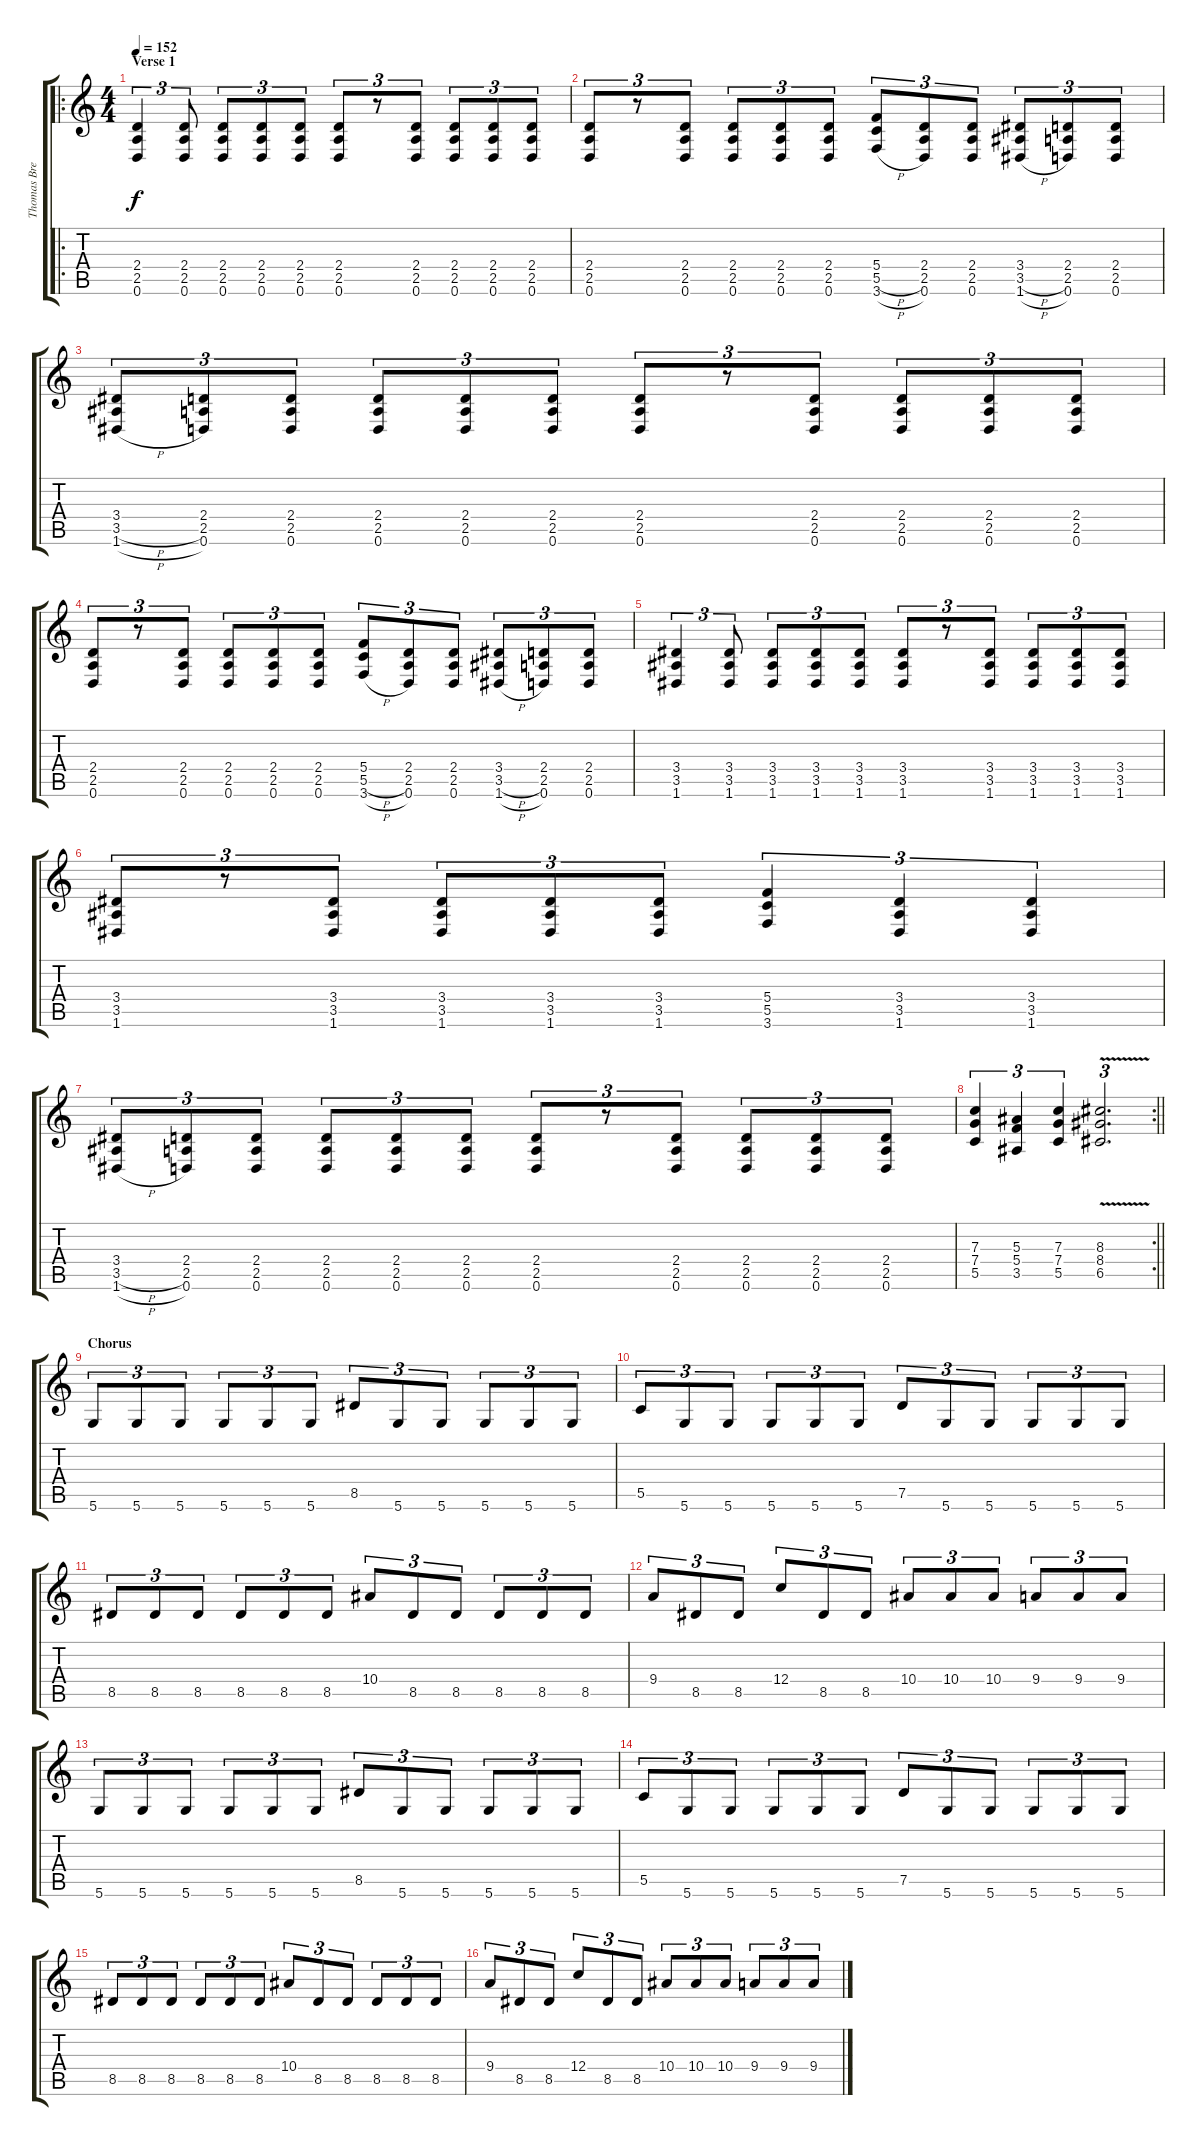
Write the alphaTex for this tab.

\track ("Thomas Bredahl" "Thomas Bre") {instrument distortionguitar}
\staff {score tabs}
\tuning (D4 A3 F3 C3 G2 D2) {hide}
\ro
\ts (4 4)
\section ("" "Verse 1")
\tempo 152
\clef g2
\ks c
(2.4 2.5 0.6).4{tu (3 2) dy f} (2.4 2.5 0.6).8{tu (3 2)} (2.4 2.5 0.6).8{tu (3 2)} (2.4 2.5 0.6).8{tu (3 2)} (2.4 2.5 0.6).8{tu (3 2)} (2.4 2.5 0.6).8{tu (3 2)} r.8{tu (3 2)} (2.4 2.5 0.6).8{tu (3 2)} (2.4 2.5 0.6).8{tu (3 2)} (2.4 2.5 0.6).8{tu (3 2)} (2.4 2.5 0.6).8{tu (3 2)} |
(2.4 2.5 0.6).8{tu (3 2)} r.8{tu (3 2)} (2.4 2.5 0.6).8{tu (3 2)} (2.4 2.5 0.6).8{tu (3 2)} (2.4 2.5 0.6).8{tu (3 2)} (2.4 2.5 0.6).8{tu (3 2)} (5.4 5.5{h} 3.6{h}).8{tu (3 2)} (2.4 2.5 0.6).8{tu (3 2)} (2.4 2.5 0.6).8{tu (3 2)} (3.4 3.5{h} 1.6{h}).8{tu (3 2)} (2.4 2.5 0.6).8{tu (3 2)} (2.4 2.5 0.6).8{tu (3 2)} |
(3.4 3.5{h} 1.6{h}).8{tu (3 2)} (2.4 2.5 0.6).8{tu (3 2)} (2.4 2.5 0.6).8{tu (3 2)} (2.4 2.5 0.6).8{tu (3 2)} (2.4 2.5 0.6).8{tu (3 2)} (2.4 2.5 0.6).8{tu (3 2)} (2.4 2.5 0.6).8{tu (3 2)} r.8{tu (3 2)} (2.4 2.5 0.6).8{tu (3 2)} (2.4 2.5 0.6).8{tu (3 2)} (2.4 2.5 0.6).8{tu (3 2)} (2.4 2.5 0.6).8{tu (3 2)} |
(2.4 2.5 0.6).8{tu (3 2)} r.8{tu (3 2)} (2.4 2.5 0.6).8{tu (3 2)} (2.4 2.5 0.6).8{tu (3 2)} (2.4 2.5 0.6).8{tu (3 2)} (2.4 2.5 0.6).8{tu (3 2)} (5.4 5.5{h} 3.6{h}).8{tu (3 2)} (2.4 2.5 0.6).8{tu (3 2)} (2.4 2.5 0.6).8{tu (3 2)} (3.4 3.5{h} 1.6{h}).8{tu (3 2)} (2.4 2.5 0.6).8{tu (3 2)} (2.4 2.5 0.6).8{tu (3 2)} |
(3.4 3.5 1.6).4{tu (3 2)} (3.4 3.5 1.6).8{tu (3 2)} (3.4 3.5 1.6).8{tu (3 2)} (3.4 3.5 1.6).8{tu (3 2)} (3.4 3.5 1.6).8{tu (3 2)} (3.4 3.5 1.6).8{tu (3 2)} r.8{tu (3 2)} (3.4 3.5 1.6).8{tu (3 2)} (3.4 3.5 1.6).8{tu (3 2)} (3.4 3.5 1.6).8{tu (3 2)} (3.4 3.5 1.6).8{tu (3 2)} |
(3.4 3.5 1.6).8{tu (3 2)} r.8{tu (3 2)} (3.4 3.5 1.6).8{tu (3 2)} (3.4 3.5 1.6).8{tu (3 2)} (3.4 3.5 1.6).8{tu (3 2)} (3.4 3.5 1.6).8{tu (3 2)} (5.4 5.5 3.6).4{tu (3 2)} (3.4 3.5 1.6).4{tu (3 2)} (3.4 3.5 1.6).4{tu (3 2)} |
(3.4 3.5{h} 1.6{h}).8{tu (3 2)} (2.4 2.5 0.6).8{tu (3 2)} (2.4 2.5 0.6).8{tu (3 2)} (2.4 2.5 0.6).8{tu (3 2)} (2.4 2.5 0.6).8{tu (3 2)} (2.4 2.5 0.6).8{tu (3 2)} (2.4 2.5 0.6).8{tu (3 2)} r.8{tu (3 2)} (2.4 2.5 0.6).8{tu (3 2)} (2.4 2.5 0.6).8{tu (3 2)} (2.4 2.5 0.6).8{tu (3 2)} (2.4 2.5 0.6).8{tu (3 2)} |
\rc 2
\barLineRight lightlight
(7.3 7.4 5.5).4{tu (3 2)} (5.3 5.4 3.5).4{tu (3 2)} (7.3 7.4 5.5).4{tu (3 2)} (8.3{v} 8.4 6.5{v}).2{d tu (3 2)} |
\section ("" "Chorus")
5.6.8{tu (3 2)} 5.6.8{tu (3 2)} 5.6.8{tu (3 2)} 5.6.8{tu (3 2)} 5.6.8{tu (3 2)} 5.6.8{tu (3 2)} 8.5.8{tu (3 2)} 5.6.8{tu (3 2)} 5.6.8{tu (3 2)} 5.6.8{tu (3 2)} 5.6.8{tu (3 2)} 5.6.8{tu (3 2)} |
5.5.8{tu (3 2)} 5.6.8{tu (3 2)} 5.6.8{tu (3 2)} 5.6.8{tu (3 2)} 5.6.8{tu (3 2)} 5.6.8{tu (3 2)} 7.5.8{tu (3 2)} 5.6.8{tu (3 2)} 5.6.8{tu (3 2)} 5.6.8{tu (3 2)} 5.6.8{tu (3 2)} 5.6.8{tu (3 2)} |
8.5.8{tu (3 2)} 8.5.8{tu (3 2)} 8.5.8{tu (3 2)} 8.5.8{tu (3 2)} 8.5.8{tu (3 2)} 8.5.8{tu (3 2)} 10.4.8{tu (3 2)} 8.5.8{tu (3 2)} 8.5.8{tu (3 2)} 8.5.8{tu (3 2)} 8.5.8{tu (3 2)} 8.5.8{tu (3 2)} |
9.4.8{tu (3 2)} 8.5.8{tu (3 2)} 8.5.8{tu (3 2)} 12.4.8{tu (3 2)} 8.5.8{tu (3 2)} 8.5.8{tu (3 2)} 10.4.8{tu (3 2)} 10.4.8{tu (3 2)} 10.4.8{tu (3 2)} 9.4.8{tu (3 2)} 9.4.8{tu (3 2)} 9.4.8{tu (3 2)} |
5.6.8{tu (3 2)} 5.6.8{tu (3 2)} 5.6.8{tu (3 2)} 5.6.8{tu (3 2)} 5.6.8{tu (3 2)} 5.6.8{tu (3 2)} 8.5.8{tu (3 2)} 5.6.8{tu (3 2)} 5.6.8{tu (3 2)} 5.6.8{tu (3 2)} 5.6.8{tu (3 2)} 5.6.8{tu (3 2)} |
5.5.8{tu (3 2)} 5.6.8{tu (3 2)} 5.6.8{tu (3 2)} 5.6.8{tu (3 2)} 5.6.8{tu (3 2)} 5.6.8{tu (3 2)} 7.5.8{tu (3 2)} 5.6.8{tu (3 2)} 5.6.8{tu (3 2)} 5.6.8{tu (3 2)} 5.6.8{tu (3 2)} 5.6.8{tu (3 2)} |
8.5.8{tu (3 2)} 8.5.8{tu (3 2)} 8.5.8{tu (3 2)} 8.5.8{tu (3 2)} 8.5.8{tu (3 2)} 8.5.8{tu (3 2)} 10.4.8{tu (3 2)} 8.5.8{tu (3 2)} 8.5.8{tu (3 2)} 8.5.8{tu (3 2)} 8.5.8{tu (3 2)} 8.5.8{tu (3 2)} |
9.4.8{tu (3 2)} 8.5.8{tu (3 2)} 8.5.8{tu (3 2)} 12.4.8{tu (3 2)} 8.5.8{tu (3 2)} 8.5.8{tu (3 2)} 10.4.8{tu (3 2)} 10.4.8{tu (3 2)} 10.4.8{tu (3 2)} 9.4.8{tu (3 2)} 9.4.8{tu (3 2)} 9.4.8{tu (3 2)}
